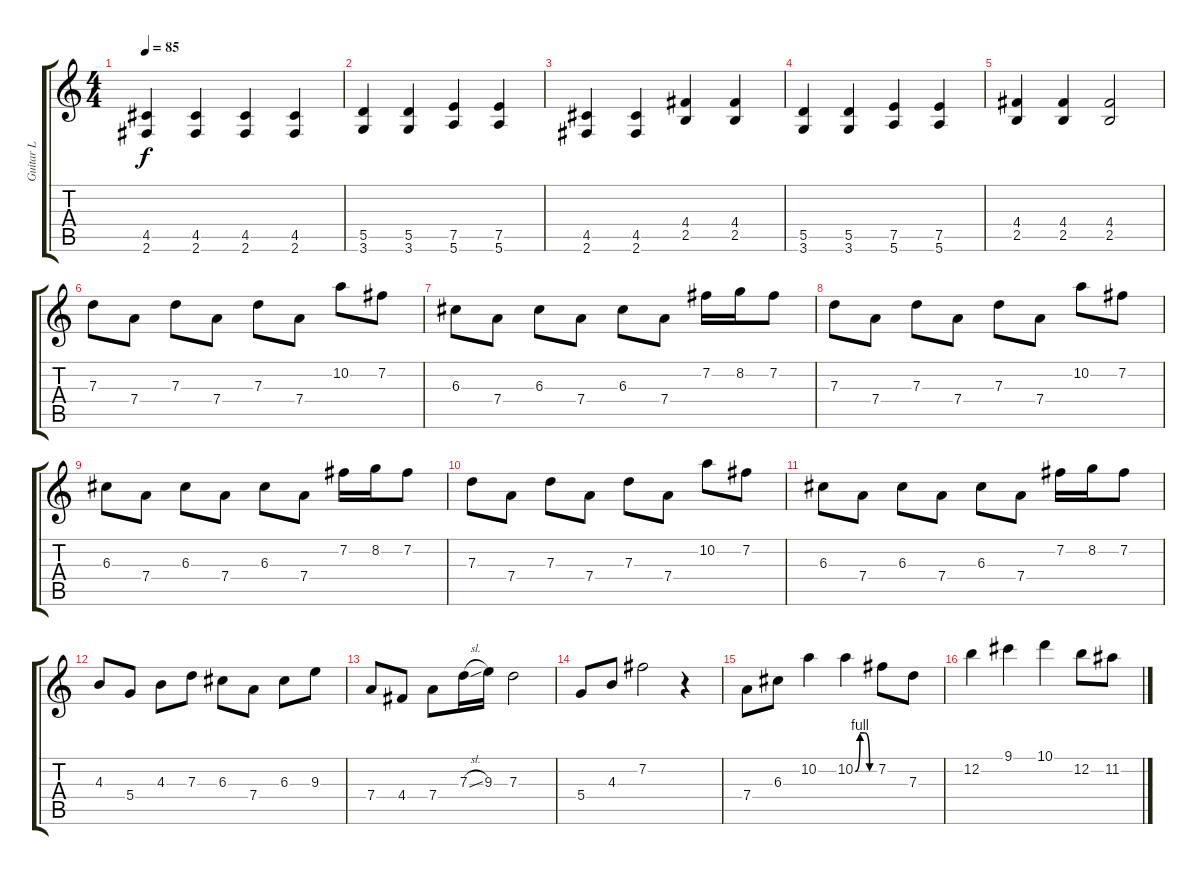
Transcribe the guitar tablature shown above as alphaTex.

\track ("Guitar L" "Guitar L") {instrument electricguitarjazz}
\staff {score tabs}
\tuning (E4 B3 G3 D3 A2 E2) {hide}
\ts (4 4)
\tempo 85
\clef g2
\ks c
(4.5 2.6).4{dy f} (4.5 2.6).4 (4.5 2.6).4 (4.5 2.6).4 |
(5.5 3.6).4 (5.5 3.6).4 (7.5 5.6).4 (7.5 5.6).4 |
(4.5 2.6).4 (4.5 2.6).4 (4.4 2.5).4 (4.4 2.5).4 |
(5.5 3.6).4 (5.5 3.6).4 (7.5 5.6).4 (7.5 5.6).4 |
(4.4 2.5).4 (4.4 2.5).4 (4.4 2.5).2 |
7.3.8 7.4.8 7.3.8 7.4.8 7.3.8 7.4.8 10.2.8 7.2.8 |
6.3.8 7.4.8 6.3.8 7.4.8 6.3.8 7.4.8 7.2.16 8.2.16 7.2.8 |
7.3.8 7.4.8 7.3.8 7.4.8 7.3.8 7.4.8 10.2.8 7.2.8 |
6.3.8 7.4.8 6.3.8 7.4.8 6.3.8 7.4.8 7.2.16 8.2.16 7.2.8 |
7.3.8 7.4.8 7.3.8 7.4.8 7.3.8 7.4.8 10.2.8 7.2.8 |
6.3.8 7.4.8 6.3.8 7.4.8 6.3.8 7.4.8 7.2.16 8.2.16 7.2.8 |
4.3.8 5.4.8 4.3.8 7.3.8 6.3.8 7.4.8 6.3.8 9.3.8 |
7.4.8 4.4.8 7.4.8 7.3{sl}.16 9.3.16 7.3.2 |
5.4.8 4.3.8 7.2.2 r.4 |
7.4.8 6.3.8 10.2.4 10.2{be (custom 0 0 15 4 30 4 45 0 60 0)}.4 7.2.8 7.3.8 |
12.2.4 9.1.4 10.1.4 12.2.8 11.2.8
